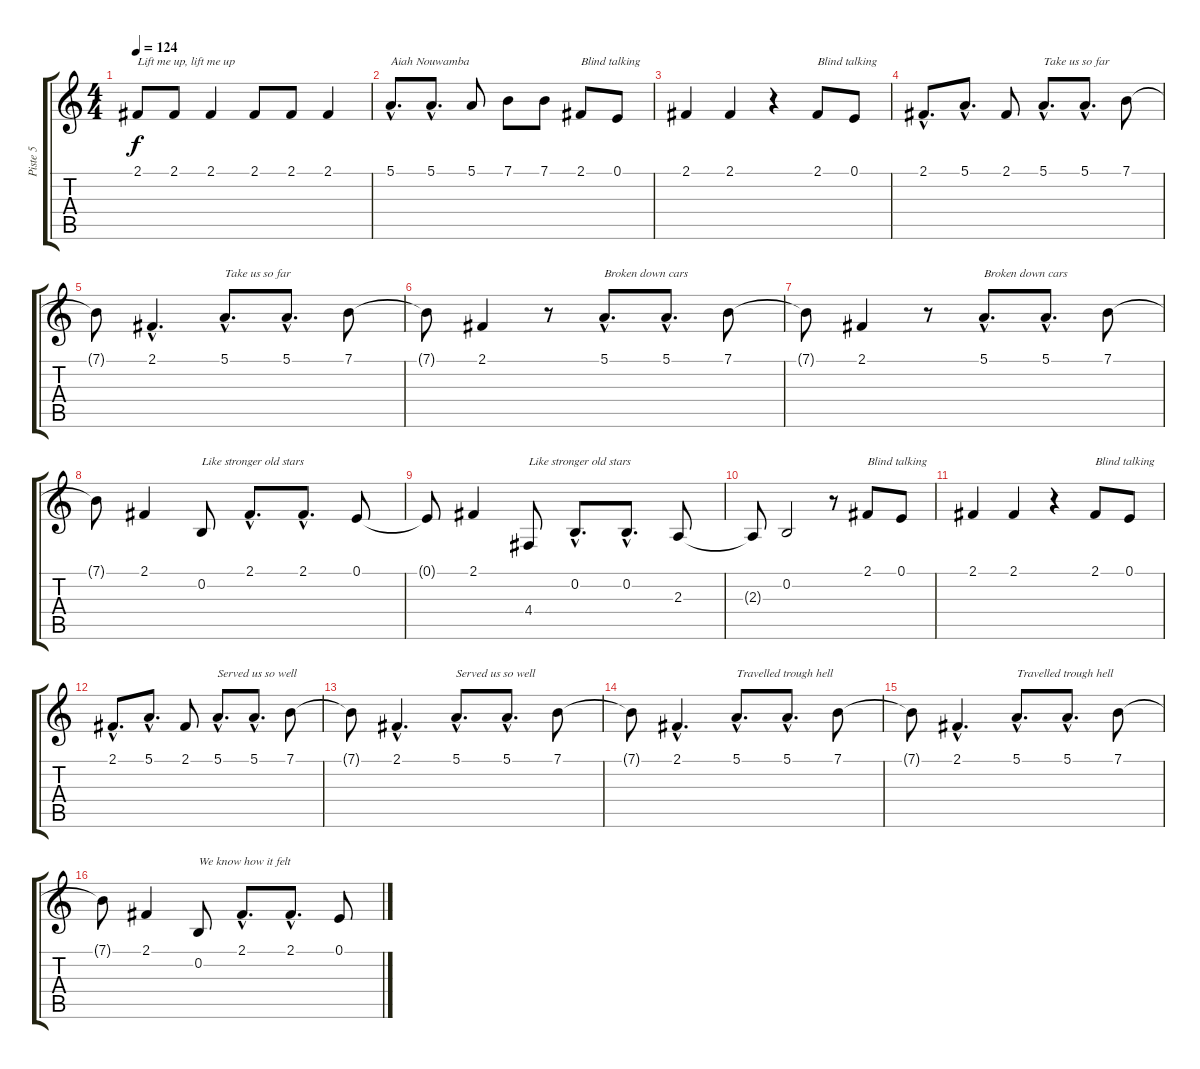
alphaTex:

\track ("Piste 5" "Piste 5") {instrument tuba}
\staff {score tabs}
\tuning (E4 B3 G3 D3 A2 E2) {hide}
\ts (4 4)
\tempo 124
\clef g2
\ks c
2.1.8{txt "Lift me up, lift me up" dy f} 2.1.8 2.1.4 2.1.8 2.1.8 2.1.4 |
5.1{hac}.8{d txt "Aiah Nouwamba"} 5.1{hac}.8{d} 5.1.8 7.1.8 7.1.8 2.1.8{txt "Blind talking"} 0.1.8 |
2.1.4 2.1.4 r.4 2.1.8{txt "Blind talking"} 0.1.8 |
2.1{hac}.8{d} 5.1{hac}.8{d} 2.1.8 5.1{hac}.8{d txt "Take us so far"} 5.1{hac}.8{d} 7.1.8 |
7.1{t}.8 2.1{hac}.4{d} 5.1{hac}.8{d txt "Take us so far"} 5.1{hac}.8{d} 7.1.8 |
7.1{t}.8 2.1.4 r.8 5.1{hac}.8{d txt "Broken down cars"} 5.1{hac}.8{d} 7.1.8 |
7.1{t}.8 2.1.4 r.8 5.1{hac}.8{d txt "Broken down cars"} 5.1{hac}.8{d} 7.1.8 |
7.1{t}.8 2.1.4 0.2.8{txt "Like stronger old stars"} 2.1{hac}.8{d} 2.1{hac}.8{d} 0.1.8 |
0.1{t}.8 2.1.4 4.4.8{txt "Like stronger old stars"} 0.2{hac}.8{d} 0.2{hac}.8{d} 2.3.8 |
2.3{t}.8 0.2.2 r.8 2.1.8{txt "Blind talking"} 0.1.8 |
2.1.4 2.1.4 r.4 2.1.8{txt "Blind talking"} 0.1.8 |
2.1{hac}.8{d} 5.1{hac}.8{d} 2.1.8 5.1{hac}.8{d txt "Served us so well "} 5.1{hac}.8{d} 7.1.8 |
7.1{t}.8 2.1{hac}.4{d} 5.1{hac}.8{d txt "Served us so well "} 5.1{hac}.8{d} 7.1.8 |
7.1{t}.8 2.1{hac}.4{d} 5.1{hac}.8{d txt "Travelled trough hell"} 5.1{hac}.8{d} 7.1.8 |
7.1{t}.8 2.1{hac}.4{d} 5.1{hac}.8{d txt "Travelled trough hell"} 5.1{hac}.8{d} 7.1.8 |
7.1{t}.8 2.1.4 0.2.8{txt "We know how it felt"} 2.1{hac}.8{d} 2.1{hac}.8{d} 0.1.8
